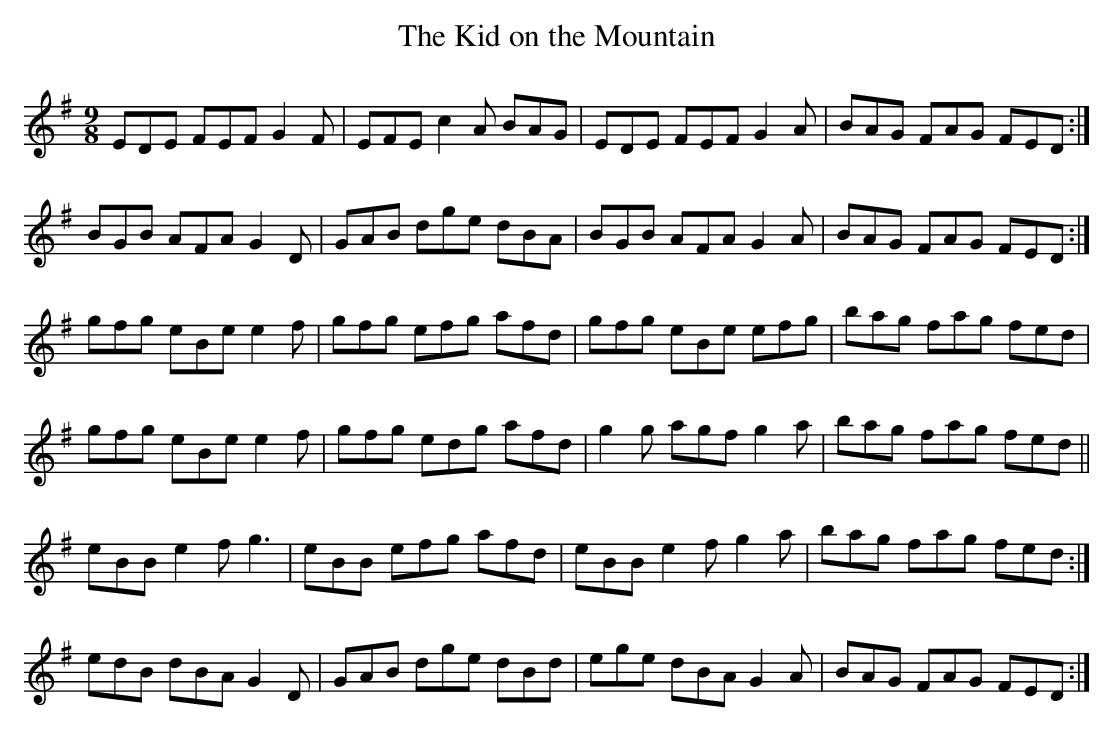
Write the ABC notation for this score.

X:1
T:The Kid on the Mountain
M:9/8
K:Em
L:1/8
EDE FEF G2 F|EFE c2 A BAG|EDE FEF G2 A|BAG FAG FED :|
BGB AFA G2 D|GAB dge dBA|BGB AFA G2 A|BAG FAG FED :|
gfg eBe e2 f|gfg efg afd|gfg eBe  efg|bag fag fed |
gfg eBe e2 f|gfg edg afd|g2 g agf g2 a|bag fag fed ||
eBB e2 f g3|eBB efg afd|eBB e2 f g2 a|bag fag fed :|
edB dBA G2 D|GAB dge dBd|ege dBA G2 A|BAG FAG FED :|
